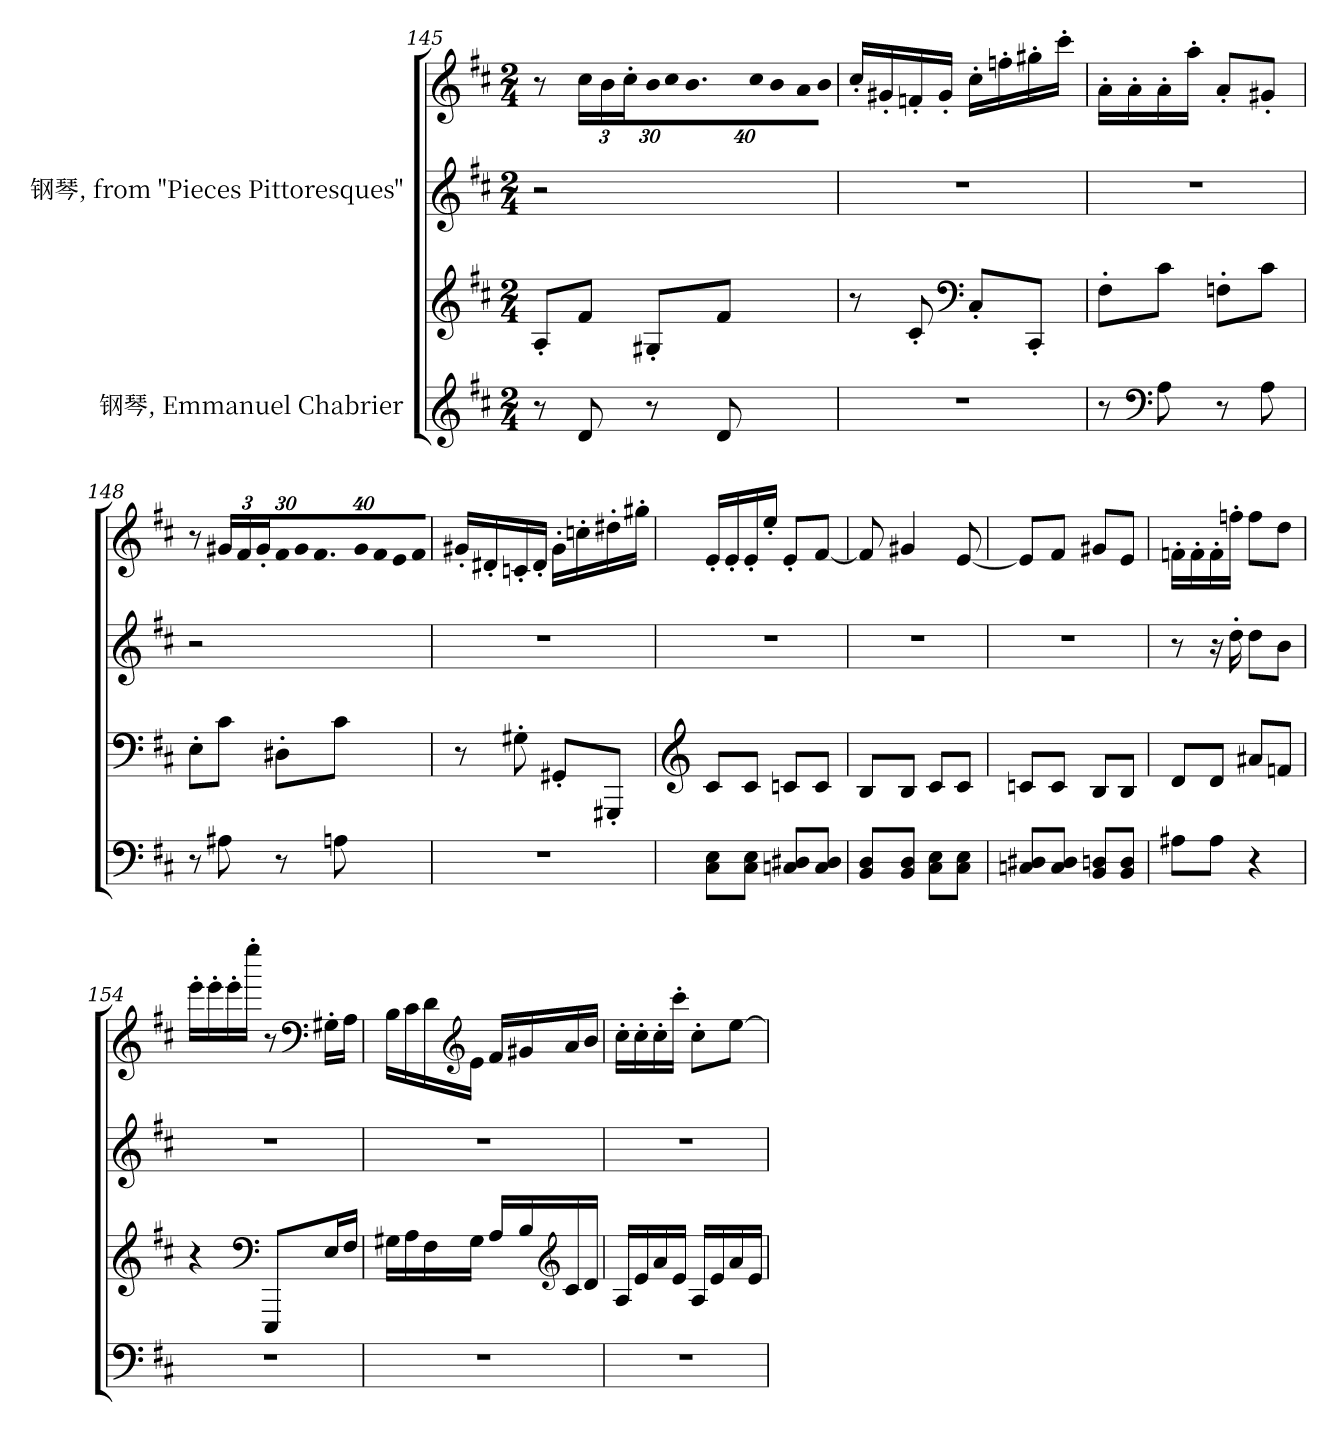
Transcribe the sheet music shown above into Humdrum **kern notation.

**kern	**kern	**kern	**kern
*part2	*part2	*part1	*part1
*staff4	*staff3	*staff2	*staff1
*I"钢琴, Emmanuel Chabrier	*	*I"钢琴, from &quot;Pieces Pittoresques&quot;	*
*clefG2	*clefG2	*clefG2	*clefG2
*k[f#c#]	*k[f#c#]	*k[f#c#]	*k[f#c#]
*M2/4	*M2/4	*M2/4	*M2/4
=145	=145	=145	=145
8r	8A'/L	2r	8r
*	*	*	*Xbrackettup
8d/	8f#/J	.	24cc#\LL
.	.	.	24b\
.	.	.	24cc#'\
!	!	!	!LO:N:vis=256%9
8r	8G#X'/L	.	960%17b\KL
!	!	!	!LO:N:vis=32
.	.	.	640%23cc#\
!	!	!	!LO:N:vis=32.
.	.	.	1920%103b\
!	!	!	!LO:N:vis=32
.	.	.	640%23cc#\
8d/	8f#/J	.	.
!	!	!	!LO:N:vis=32
.	.	.	640%23b\
!	!	!	!LO:N:vis=32
.	.	.	640%23a\
!	!	!	!LO:N:vis=32
.	.	.	640%23b\JJJ
960ryy	960ryy	960ryy	.
=146	=146	=146	=146
2r	8r	2r	16cc#'/LL
.	.	.	16g#X'/
.	8c#'/	.	16fn'/
.	.	.	16g#'/JJ
*	*clefF4	*	*
.	8C#'/L	.	16cc#'\LL
.	.	.	16ffn'\
.	8CC#'/J	.	16gg#X'\
.	.	.	16ccc#'\JJ
=147	=147	=147	=147
8r	8F#'\L	2r	16a'\LL
.	.	.	16a'\
*clefF4	*	*	*
8A\	8c#\J	.	16a'\
.	.	.	16aa'\JJ
8r	8Fn'\L	.	8a'/L
8A\	8c#\J	.	8g#X'/J
!!LO:LB:g=z
=148	=148	=148	=148
8r	8E'\L	2r	8r
8A#X\	8c#\J	.	24g#X/LL
.	.	.	24f#/
.	.	.	24g#'/
!	!	!	!LO:N:vis=256%9
8r	8D#X'\L	.	960%17f#/KL
!	!	!	!LO:N:vis=32
.	.	.	640%23g#/
!	!	!	!LO:N:vis=32.
.	.	.	1920%103f#/
!	!	!	!LO:N:vis=32
.	.	.	640%23g#/
8An\	8c#\J	.	.
!	!	!	!LO:N:vis=32
.	.	.	640%23f#/
!	!	!	!LO:N:vis=32
.	.	.	640%23e/
!	!	!	!LO:N:vis=32
.	.	.	640%23f#/JJJ
960ryy	960ryy	960ryy	.
=149	=149	=149	=149
2r	8r	2r	16g#X'/LL
.	.	.	16d#X'/
.	8G#X'\	.	16cn'/
.	.	.	16d#'/JJ
.	8GG#X'/L	.	16g#'\LL
.	.	.	16ccn'\
.	8GGG#X'/J	.	16dd#X'\
.	.	.	16gg#X'\JJ
=150	=150	=150	=150
*	*clefG2	*	*
8C#\ 8E\L	8c#/L	2r	16e'/LL
.	.	.	16e'/
8C#\ 8E\J	8c#/J	.	16e'/
.	.	.	16ee'/JJ
8Cn/ 8D#X/L	8cn/L	.	8e'/L
8C/ 8D#/J	8c/J	.	[8f#/J
=151	=151	=151	=151
8BB/ 8D/L	8B/L	2r	8f#/]
8BB/ 8D/J	8B/J	.	4g#X/
8C#\ 8E\L	8c#/L	.	.
8C#\ 8E\J	8c#/J	.	[8e/
!!LO:LB:g=z
=152	=152	=152	=152
8Cn/ 8D#X/L	8cn/L	2r	8e/L]
8C/ 8D#/J	8c/J	.	8f#/J
8BB/ 8Dn/L	8B/L	.	8g#X/L
8BB/ 8D/J	8B/J	.	8e/J
=153	=153	=153	=153
8A#X\L	8d/L	8r	16fn'\LL
.	.	.	16f'\
8A#\J	8d/J	16r	16f'\
.	.	16dd'\	16ffn'\JJ
4r	8a#X/L	8dd\L	8ff\L
.	8fn/J	8b\J	8dd\J
=154	=154	=154	=154
2r	4r	2r	16eee'\LL
.	.	.	16eee'\
.	.	.	16eee'\
.	.	.	16eeee'\JJ
*	*clefF4	*	*
.	8EEE/L	.	8r
*	*	*	*clefF4
.	16E/L	.	16G#X'\LL
.	16F#/JJ	.	16A\JJ
=155	=155	=155	=155
2r	16G#X\LL	2r	16B\LL
.	16A\	.	16c#\
.	16F#\	.	16d\
*	*	*	*clefG2
.	16G#\JJ	.	16e\JJ
.	16A/LL	.	16f#/LL
.	16B/	.	16g#X/
*	*clefG2	*	*
.	16c#/	.	16a/
.	16d/JJ	.	16b/JJ
!!LO:PB:g=z
=156	=156	=156	=156
2r	16A/LL	2r	16cc#'\LL
.	16e/	.	16cc#'\
.	16a/	.	16cc#'\
.	16e/JJ	.	16ccc#'\JJ
.	16A/LL	.	8cc#'\L
.	16e/	.	.
.	16a/	.	[8ee\J
.	16e/JJ	.	.
=	=	=	=
*-	*-	*-	*-
